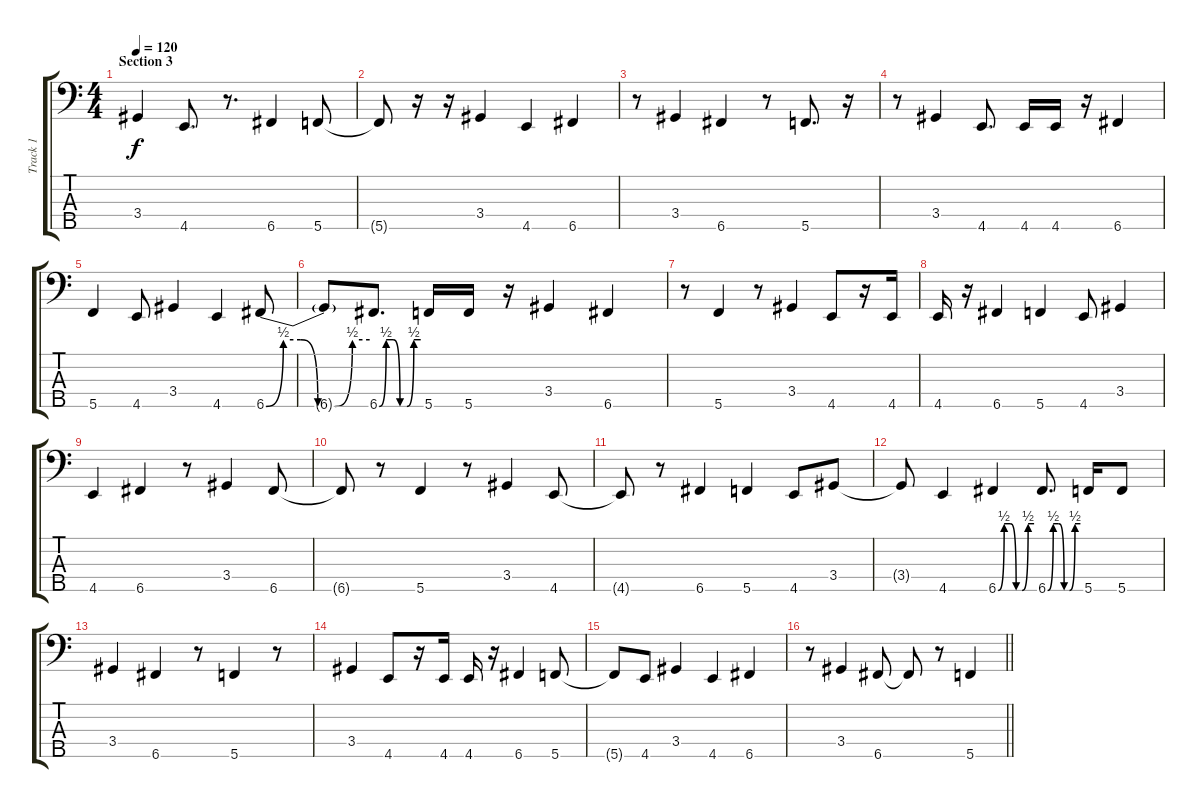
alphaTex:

\track ("Track 1" "Track 1") {instrument electricbasspick}
\staff {score tabs}
\tuning (Ab2 Eb2 Bb1 F1 C1) {hide}
\ts (4 4)
\section ("" "Section 3")
\tempo 120
\clef f4
\ks c
3.4.4{dy f} 4.5.8{d} r.8{d} 6.5.4 5.5.8 |
5.5{t}.8 r.16 r.16 3.4.4 4.5.4 6.5.4 |
r.8 3.4.4 6.5.4 r.8 5.5.8{d} r.16 |
r.8 3.4.4 4.5.8{d} 4.5.16 4.5.16 r.16 6.5.4 |
5.5.4 4.5.8 3.4.4 4.5.4 6.5{be (custom 0 0 10 2 20 2 30 0 40 0 50 2 60 2)}.8 |
6.5{t}.8 6.5{be (custom 0 0 10 2 20 2 30 0 40 0 50 2 60 2)}.8{d} 5.5.16 5.5.16 r.16 3.4.4 6.5.4 |
r.8 5.5.4 r.8 3.4.4 4.5.8 r.16 4.5.16 |
4.5.16 r.16 6.5.4 5.5.4 4.5.8 3.4.4 |
4.5.4 6.5.4 r.8 3.4.4 6.5.8 |
6.5{t}.8 r.8 5.5.4 r.8 3.4.4 4.5.8 |
4.5{t}.8 r.8 6.5.4 5.5.4 4.5.8 3.4.8 |
3.4{t}.8 4.5.4 6.5{be (custom 0 0 10 2 20 2 30 0 40 0 50 2 60 2)}.4 6.5{be (custom 0 0 10 2 20 2 30 0 40 0 50 2 60 2)}.8{d} 5.5.16 5.5.8 |
3.4.4 6.5.4 r.8 5.5.4 r.8 |
3.4.4 4.5.8 r.16 4.5.16 4.5.16 r.16 6.5.4 5.5.8 |
5.5{t}.8 4.5.8 3.4.4 4.5.4 6.5.4 |
\barLineRight lightlight
r.8 3.4.4 6.5.8 6.5{t}.8 r.8 5.5.4
